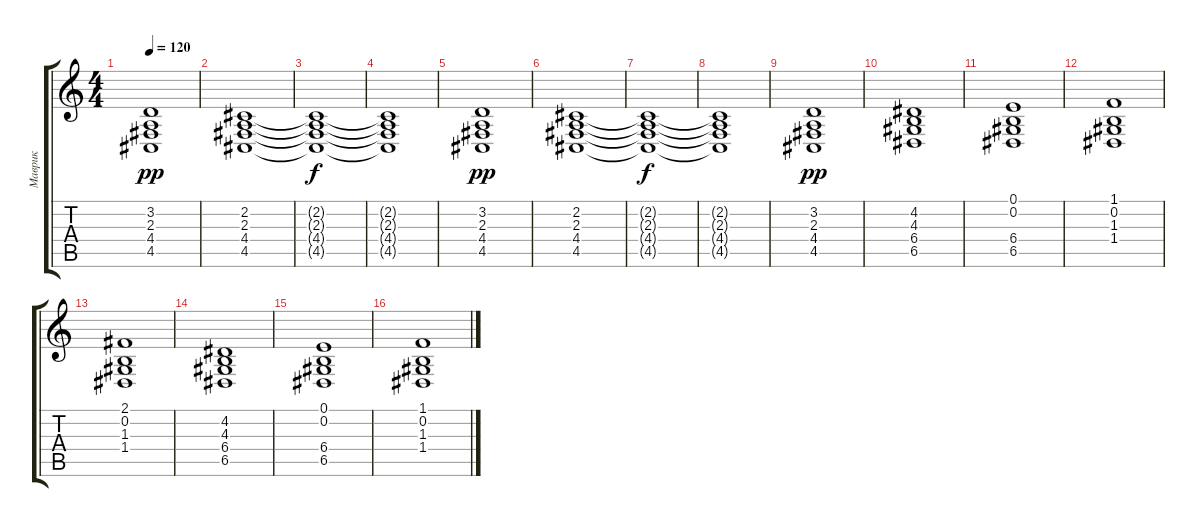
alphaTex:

\track ("Маврик" "Маврик") {instrument synthstrings1}
\staff {score tabs}
\tuning (E4 B3 G3 D3 A2 E2) {hide}
\ts (4 4)
\tempo 120
\clef g2
\ks c
(3.2 2.3 4.4 4.5).1{dy pp} |
(2.2 2.3 4.4 4.5).1 |
(2.2{t} 2.3{t} 4.4{t} 4.5{t}).1{dy f} |
(2.2{t} 2.3{t} 4.4{t} 4.5{t}).1 |
(3.2 2.3 4.4 4.5).1{dy pp} |
(2.2 2.3 4.4 4.5).1 |
(2.2{t} 2.3{t} 4.4{t} 4.5{t}).1{dy f} |
(2.2{t} 2.3{t} 4.4{t} 4.5{t}).1 |
(3.2 2.3 4.4 4.5).1{dy pp} |
(4.2 4.3 6.4 6.5).1 |
(0.1 0.2 6.4 6.5).1 |
(1.1 0.2 1.3 1.4).1 |
(2.1 0.2 1.3 1.4).1 |
(4.2 4.3 6.4 6.5).1 |
(0.1 0.2 6.4 6.5).1 |
(1.1 0.2 1.3 1.4).1
